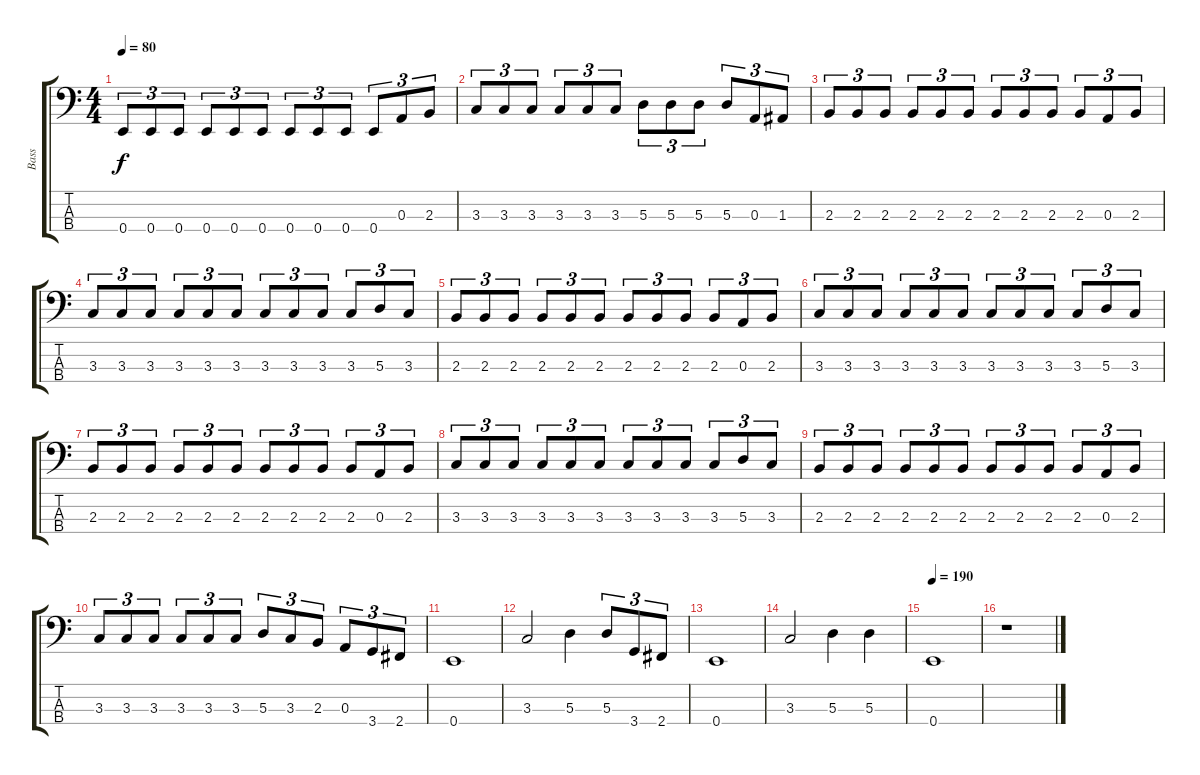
\track ("Bass" "Bass") {instrument electricbasspick}
\staff {score tabs}
\tuning (G2 D2 A1 E1) {hide}
\ts (4 4)
\tempo 80
\clef f4
\ks c
0.4.8{tu (3 2) dy f} 0.4.8{tu (3 2)} 0.4.8{tu (3 2)} 0.4.8{tu (3 2)} 0.4.8{tu (3 2)} 0.4.8{tu (3 2)} 0.4.8{tu (3 2)} 0.4.8{tu (3 2)} 0.4.8{tu (3 2)} 0.4.8{tu (3 2)} 0.3.8{tu (3 2)} 2.3.8{tu (3 2)} |
3.3.8{tu (3 2)} 3.3.8{tu (3 2)} 3.3.8{tu (3 2)} 3.3.8{tu (3 2)} 3.3.8{tu (3 2)} 3.3.8{tu (3 2)} 5.3.8{tu (3 2)} 5.3.8{tu (3 2)} 5.3.8{tu (3 2)} 5.3.8{tu (3 2)} 0.3.8{tu (3 2)} 1.3.8{tu (3 2)} |
2.3.8{tu (3 2)} 2.3.8{tu (3 2)} 2.3.8{tu (3 2)} 2.3.8{tu (3 2)} 2.3.8{tu (3 2)} 2.3.8{tu (3 2)} 2.3.8{tu (3 2)} 2.3.8{tu (3 2)} 2.3.8{tu (3 2)} 2.3.8{tu (3 2)} 0.3.8{tu (3 2)} 2.3.8{tu (3 2)} |
3.3.8{tu (3 2)} 3.3.8{tu (3 2)} 3.3.8{tu (3 2)} 3.3.8{tu (3 2)} 3.3.8{tu (3 2)} 3.3.8{tu (3 2)} 3.3.8{tu (3 2)} 3.3.8{tu (3 2)} 3.3.8{tu (3 2)} 3.3.8{tu (3 2)} 5.3.8{tu (3 2)} 3.3.8{tu (3 2)} |
2.3.8{tu (3 2)} 2.3.8{tu (3 2)} 2.3.8{tu (3 2)} 2.3.8{tu (3 2)} 2.3.8{tu (3 2)} 2.3.8{tu (3 2)} 2.3.8{tu (3 2)} 2.3.8{tu (3 2)} 2.3.8{tu (3 2)} 2.3.8{tu (3 2)} 0.3.8{tu (3 2)} 2.3.8{tu (3 2)} |
3.3.8{tu (3 2)} 3.3.8{tu (3 2)} 3.3.8{tu (3 2)} 3.3.8{tu (3 2)} 3.3.8{tu (3 2)} 3.3.8{tu (3 2)} 3.3.8{tu (3 2)} 3.3.8{tu (3 2)} 3.3.8{tu (3 2)} 3.3.8{tu (3 2)} 5.3.8{tu (3 2)} 3.3.8{tu (3 2)} |
2.3.8{tu (3 2)} 2.3.8{tu (3 2)} 2.3.8{tu (3 2)} 2.3.8{tu (3 2)} 2.3.8{tu (3 2)} 2.3.8{tu (3 2)} 2.3.8{tu (3 2)} 2.3.8{tu (3 2)} 2.3.8{tu (3 2)} 2.3.8{tu (3 2)} 0.3.8{tu (3 2)} 2.3.8{tu (3 2)} |
3.3.8{tu (3 2)} 3.3.8{tu (3 2)} 3.3.8{tu (3 2)} 3.3.8{tu (3 2)} 3.3.8{tu (3 2)} 3.3.8{tu (3 2)} 3.3.8{tu (3 2)} 3.3.8{tu (3 2)} 3.3.8{tu (3 2)} 3.3.8{tu (3 2)} 5.3.8{tu (3 2)} 3.3.8{tu (3 2)} |
2.3.8{tu (3 2)} 2.3.8{tu (3 2)} 2.3.8{tu (3 2)} 2.3.8{tu (3 2)} 2.3.8{tu (3 2)} 2.3.8{tu (3 2)} 2.3.8{tu (3 2)} 2.3.8{tu (3 2)} 2.3.8{tu (3 2)} 2.3.8{tu (3 2)} 0.3.8{tu (3 2)} 2.3.8{tu (3 2)} |
3.3.8{tu (3 2)} 3.3.8{tu (3 2)} 3.3.8{tu (3 2)} 3.3.8{tu (3 2)} 3.3.8{tu (3 2)} 3.3.8{tu (3 2)} 5.3.8{tu (3 2)} 3.3.8{tu (3 2)} 2.3.8{tu (3 2)} 0.3.8{tu (3 2)} 3.4.8{tu (3 2)} 2.4.8{tu (3 2)} |
0.4.1 |
3.3.2 5.3.4 5.3.8{tu (3 2)} 3.4.8{tu (3 2)} 2.4.8{tu (3 2)} |
0.4.1 |
3.3.2 5.3.4 5.3.4 |
\tempo 190
0.4.1 |
r.1
